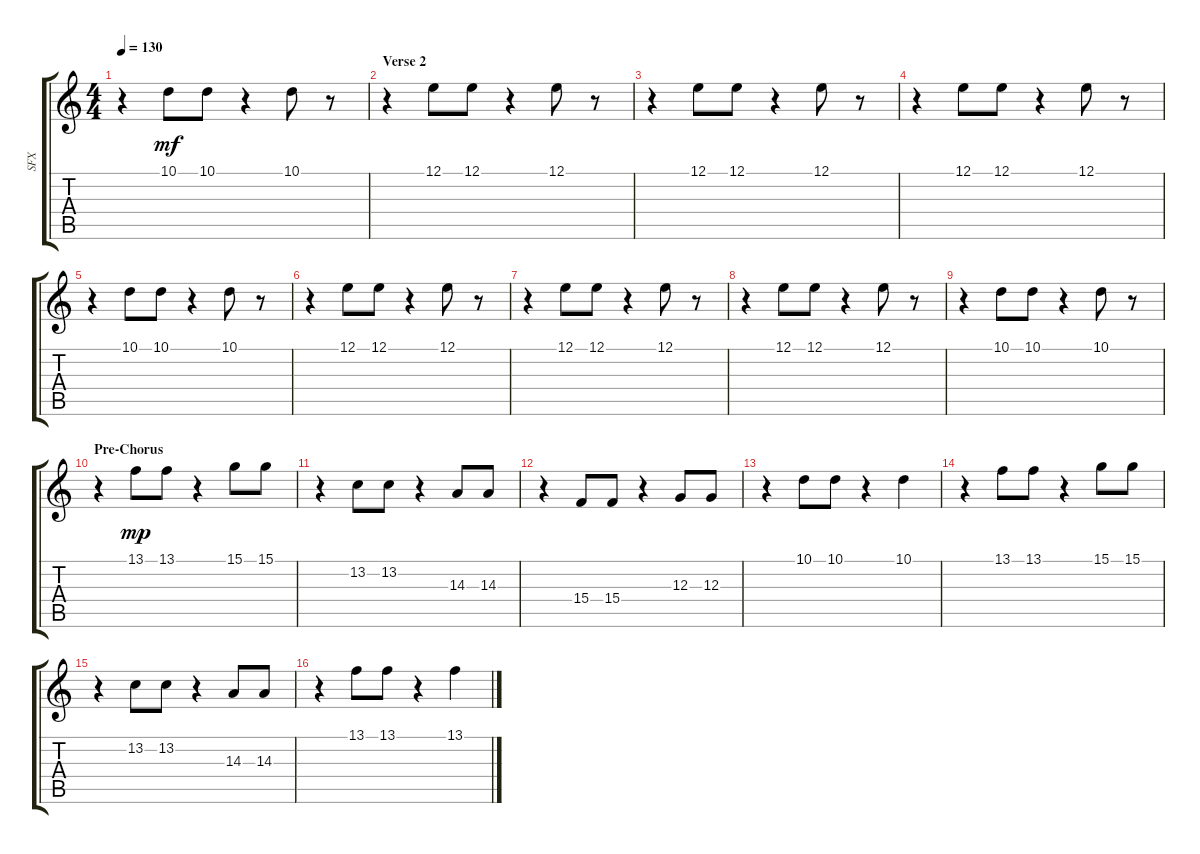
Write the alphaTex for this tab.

\track ("SFX " "SFX ") {instrument marimba}
\staff {score tabs}
\tuning (E4 B3 G3 D3 A2 E2) {hide}
\ts (4 4)
\tempo 130
\clef g2
\ks c
r.4{dy mf} 10.1.8 10.1.8 r.4 10.1.8 r.8 |
\section ("" "Verse 2")
r.4 12.1.8 12.1.8 r.4 12.1.8 r.8 |
r.4 12.1.8 12.1.8 r.4 12.1.8 r.8 |
r.4 12.1.8 12.1.8 r.4 12.1.8 r.8 |
r.4 10.1.8 10.1.8 r.4 10.1.8 r.8 |
r.4 12.1.8 12.1.8 r.4 12.1.8 r.8 |
r.4 12.1.8 12.1.8 r.4 12.1.8 r.8 |
r.4 12.1.8 12.1.8 r.4 12.1.8 r.8 |
r.4 10.1.8 10.1.8 r.4 10.1.8 r.8 |
\section ("" "Pre-Chorus")
r.4 13.1.8{dy mp} 13.1.8 r.4 15.1.8 15.1.8 |
r.4 13.2.8 13.2.8 r.4 14.3.8 14.3.8 |
r.4 15.4.8 15.4.8 r.4 12.3.8 12.3.8 |
r.4 10.1.8 10.1.8 r.4 10.1.4 |
r.4 13.1.8 13.1.8 r.4 15.1.8 15.1.8 |
r.4 13.2.8 13.2.8 r.4 14.3.8 14.3.8 |
r.4 13.1.8 13.1.8 r.4 13.1.4
